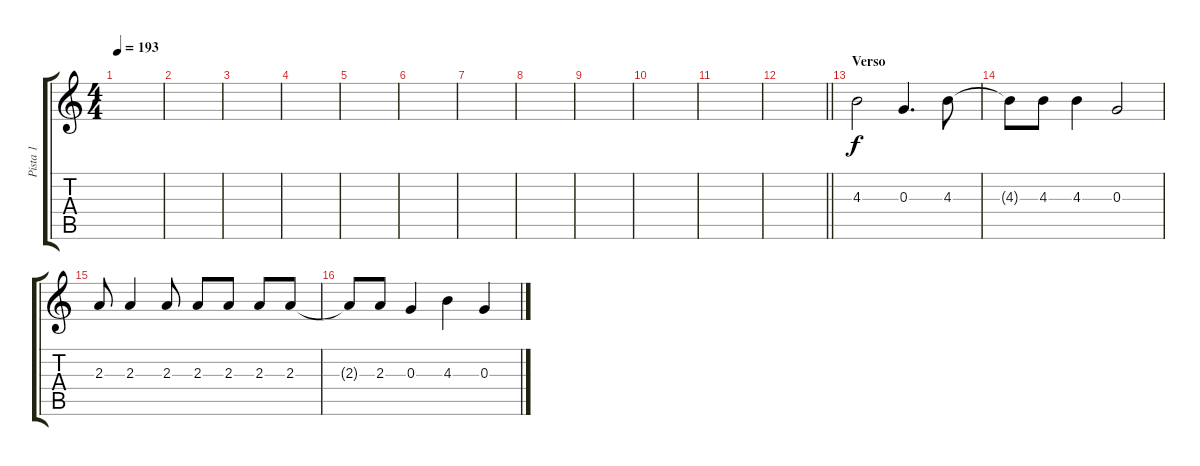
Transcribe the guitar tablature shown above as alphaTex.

\track ("Pista 1" "Pista 1") {instrument acousticguitarsteel}
\staff {score tabs}
\tuning (E4 B3 G3 D3 A2 E2) {hide}
\ts (4 4)
\tempo 193
\clef g2
\ks c
|
|
|
|
|
|
|
|
|
|
|
\barLineRight lightlight
|
\section ("" "Verso")
4.3.2 0.3.4{d} 4.3.8 |
4.3{t}.8 4.3.8 4.3.4 0.3.2 |
2.3.8 2.3.4 2.3.8 2.3.8 2.3.8 2.3.8 2.3.8 |
2.3{t}.8 2.3.8 0.3.4 4.3.4 0.3.4
